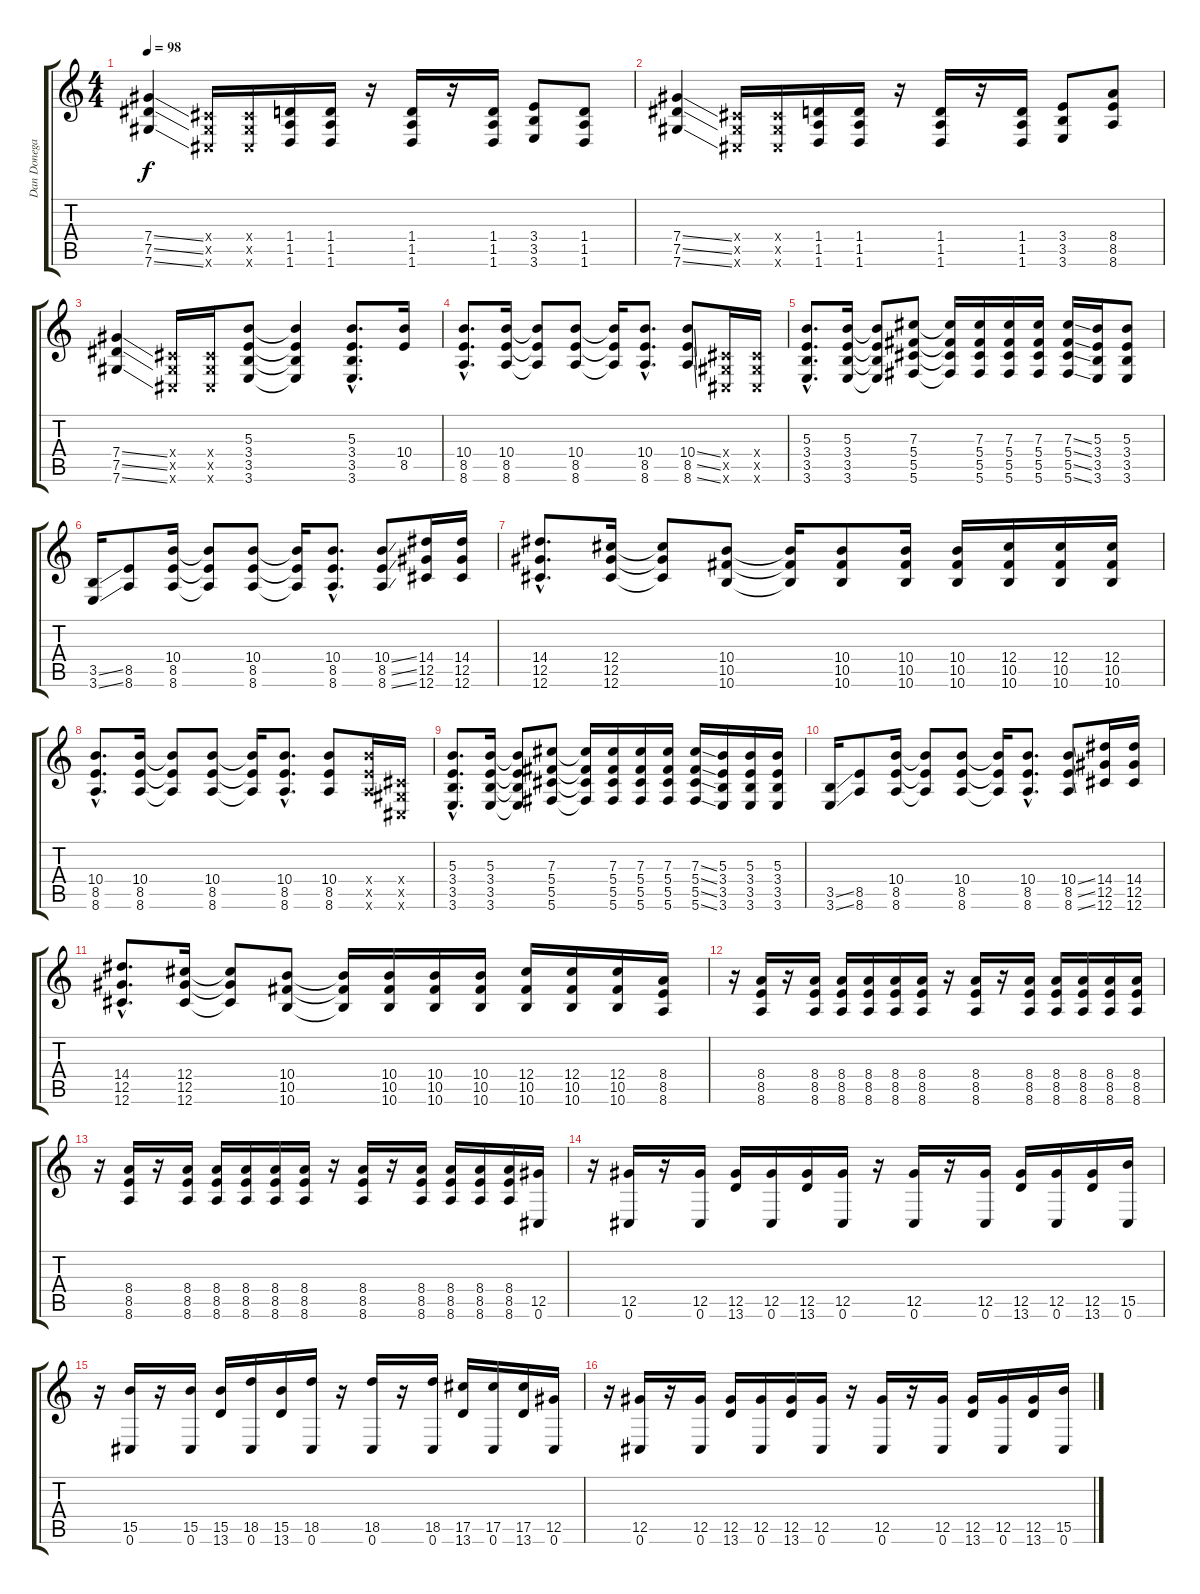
\track ("Dan Donegan-Doubled" "Dan Donega") {instrument overdrivenguitar}
\staff {score tabs}
\tuning (Eb4 Bb3 Gb3 Db3 Ab2 Db2) {hide}
\ts (4 4)
\tempo 98
\clef g2
\ks c
(7.4{ss} 7.5{ss} 7.6{ss}).4{dy f} (0.4{x} 0.5{x} 0.6{x}).16 (0.4{x} 0.5{x} 0.6{x}).16 (1.4 1.5 1.6).16 (1.4 1.5 1.6).16 r.16 (1.4 1.5 1.6).16 r.16 (1.4 1.5 1.6).16 (3.4 3.5 3.6).8 (1.4 1.5 1.6).8 |
(7.4{ss} 7.5{ss} 7.6{ss}).4 (0.4{x} 0.5{x} 0.6{x}).16 (0.4{x} 0.5{x} 0.6{x}).16 (1.4 1.5 1.6).16 (1.4 1.5 1.6).16 r.16 (1.4 1.5 1.6).16 r.16 (1.4 1.5 1.6).16 (3.4 3.5 3.6).8 (8.4 8.5 8.6).8 |
(7.4{ss} 7.5{ss} 7.6{ss}).4 (0.4{x} 0.5{x} 0.6{x}).16 (0.4{x} 0.5{x} 0.6{x}).16 (5.3 3.4 3.5 3.6).8 (5.3{t} 3.4{t} 3.5{t} 3.6{t}).4 (5.3{hac} 3.4{hac} 3.5{hac} 3.6{hac}).8{d} (10.4 8.5).16 |
(10.4{hac} 8.5{hac} 8.6{hac}).8{d} (10.4 8.5 8.6).16 (10.4{t} 8.5{t} 8.6{t}).8 (10.4 8.5 8.6).8 (10.4{t} 8.5{t} 8.6{t}).16 (10.4{hac} 8.5{hac} 8.6{hac}).8{d} (10.4{ss} 8.5{ss} 8.6{ss}).8 (0.4{x} 0.5{x} 0.6{x}).16 (0.4{x} 0.5{x} 0.6{x}).16 |
(5.3{hac} 3.4{hac} 3.5{hac} 3.6{hac}).8{d} (5.3 3.4 3.5 3.6).16 (5.3{t} 3.4{t} 3.5{t} 3.6{t}).8 (7.3 5.4 5.5 5.6).8 (7.3{t} 5.4{t} 5.5{t} 5.6{t}).16 (7.3 5.4 5.5 5.6).16 (7.3 5.4 5.5 5.6).16 (7.3 5.4 5.5 5.6).16 (7.3{ss} 5.4{ss} 5.5{ss} 5.6{ss}).16 (5.3 3.4 3.5 3.6).16 (5.3 3.4 3.5 3.6).8 |
(3.5{ss} 3.6{ss}).16 (8.5 8.6).8 (10.4 8.5 8.6).16 (10.4{t} 8.5{t} 8.6{t}).8 (10.4 8.5 8.6).8 (10.4{t} 8.5{t} 8.6{t}).16 (10.4{hac} 8.5{hac} 8.6{hac}).8{d} (10.4{ss} 8.5{ss} 8.6{ss}).8 (14.4 12.5 12.6).16 (14.4 12.5 12.6).16 |
(14.4{hac} 12.5{hac} 12.6{hac}).8{d} (12.4 12.5 12.6).16 (12.4{t} 12.5{t} 12.6{t}).8 (10.4 10.5 10.6).8 (10.4{t} 10.5{t} 10.6{t}).16 (10.4 10.5 10.6).8 (10.4 10.5 10.6).16 (10.4 10.5 10.6).16 (12.4 10.5 10.6).16 (12.4 10.5 10.6).16 (12.4 10.5 10.6).16 |
(10.4{hac} 8.5{hac} 8.6{hac}).8{d} (10.4 8.5 8.6).16 (10.4{t} 8.5{t} 8.6{t}).8 (10.4 8.5 8.6).8 (10.4{t} 8.5{t} 8.6{t}).16 (10.4{hac} 8.5{hac} 8.6{hac}).8{d} (10.4 8.5 8.6).8 (10.4{x} 8.5{x} 8.6{x}).16 (0.4{x} 0.5{x} 0.6{x}).16 |
(5.3{hac} 3.4{hac} 3.5{hac} 3.6{hac}).8{d} (5.3 3.4 3.5 3.6).16 (5.3{t} 3.4{t} 3.5{t} 3.6{t}).8 (7.3 5.4 5.5 5.6).8 (7.3{t} 5.4{t} 5.5{t} 5.6{t}).16 (7.3 5.4 5.5 5.6).16 (7.3 5.4 5.5 5.6).16 (7.3 5.4 5.5 5.6).16 (7.3{ss} 5.4{ss} 5.5{ss} 5.6{ss}).16 (5.3 3.4 3.5 3.6).16 (5.3 3.4 3.5 3.6).16 (5.3 3.4 3.5 3.6).16 |
(3.5{ss} 3.6{ss}).16 (8.5 8.6).8 (10.4 8.5 8.6).16 (10.4{t} 8.5{t} 8.6{t}).8 (10.4 8.5 8.6).8 (10.4{t} 8.5{t} 8.6{t}).16 (10.4{hac} 8.5{hac} 8.6{hac}).8{d} (10.4{ss} 8.5{ss} 8.6{ss}).8 (14.4 12.5 12.6).16 (14.4 12.5 12.6).16 |
(14.4{hac} 12.5{hac} 12.6{hac}).8{d} (12.4 12.5 12.6).16 (12.4{t} 12.5{t} 12.6{t}).8 (10.4 10.5 10.6).8 (10.4{t} 10.5{t} 10.6{t}).16 (10.4 10.5 10.6).16 (10.4 10.5 10.6).16 (10.4 10.5 10.6).16 (12.4 10.5 10.6).16 (12.4 10.5 10.6).16 (12.4 10.5 10.6).16 (8.4 8.5 8.6).16 |
r.16 (8.4 8.5 8.6).16 r.16 (8.4 8.5 8.6).16 (8.4 8.5 8.6).16 (8.4 8.5 8.6).16 (8.4 8.5 8.6).16 (8.4 8.5 8.6).16 r.16 (8.4 8.5 8.6).16 r.16 (8.4 8.5 8.6).16 (8.4 8.5 8.6).16 (8.4 8.5 8.6).16 (8.4 8.5 8.6).16 (8.4 8.5 8.6).16 |
r.16 (8.4 8.5 8.6).16 r.16 (8.4 8.5 8.6).16 (8.4 8.5 8.6).16 (8.4 8.5 8.6).16 (8.4 8.5 8.6).16 (8.4 8.5 8.6).16 r.16 (8.4 8.5 8.6).16 r.16 (8.4 8.5 8.6).16 (8.4 8.5 8.6).16 (8.4 8.5 8.6).16 (8.4 8.5 8.6).16 (12.5 0.6).16 |
r.16 (12.5 0.6).16 r.16 (12.5 0.6).16 (12.5 13.6).16 (12.5 0.6).16 (12.5 13.6).16 (12.5 0.6).16 r.16 (12.5 0.6).16 r.16 (12.5 0.6).16 (12.5 13.6).16 (12.5 0.6).16 (12.5 13.6).16 (15.5 0.6).16 |
r.16 (15.5 0.6).16 r.16 (15.5 0.6).16 (15.5 13.6).16 (18.5 0.6).16 (15.5 13.6).16 (18.5 0.6).16 r.16 (18.5 0.6).16 r.16 (18.5 0.6).16 (17.5 13.6).16 (17.5 0.6).16 (17.5 13.6).16 (12.5 0.6).16 |
r.16 (12.5 0.6).16 r.16 (12.5 0.6).16 (12.5 13.6).16 (12.5 0.6).16 (12.5 13.6).16 (12.5 0.6).16 r.16 (12.5 0.6).16 r.16 (12.5 0.6).16 (12.5 13.6).16 (12.5 0.6).16 (12.5 13.6).16 (15.5 0.6).16
